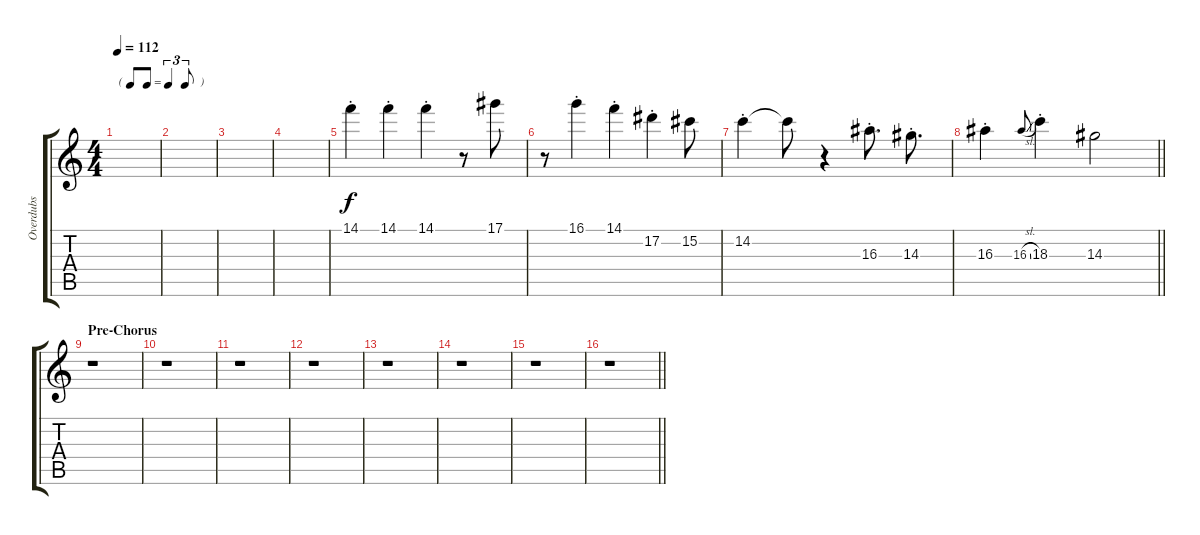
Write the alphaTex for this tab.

\track ("Overdubs" "Overdubs") {instrument electricguitarjazz}
\staff {score tabs}
\tuning (Eb4 Bb3 Gb3 Db3 Ab2 Eb2) {hide}
\ts (4 4)
\tf triplet8th
\tempo 112
\clef g2
\ks c
|
|
|
|
14.1{st}.4{volume 8 balance 0} 14.1{st}.4 14.1{st}.4 r.8 17.1.8 |
r.8 16.1{st}.4 14.1{st}.4 17.2{st}.4 15.2.8 |
14.2{st}.4 14.2{t}.8 r.4 16.3{st}.8{d} 14.3{st}.8{d} |
\barLineRight lightlight
16.3{st}.4 16.3{sl}.8{gr onbeat} 18.3{st}.4 14.3.2 |
\section ("" "Pre-Chorus")
r.1 |
r.1 |
r.1 |
r.1 |
r.1 |
r.1 |
r.1 |
\barLineRight lightlight
r.1
